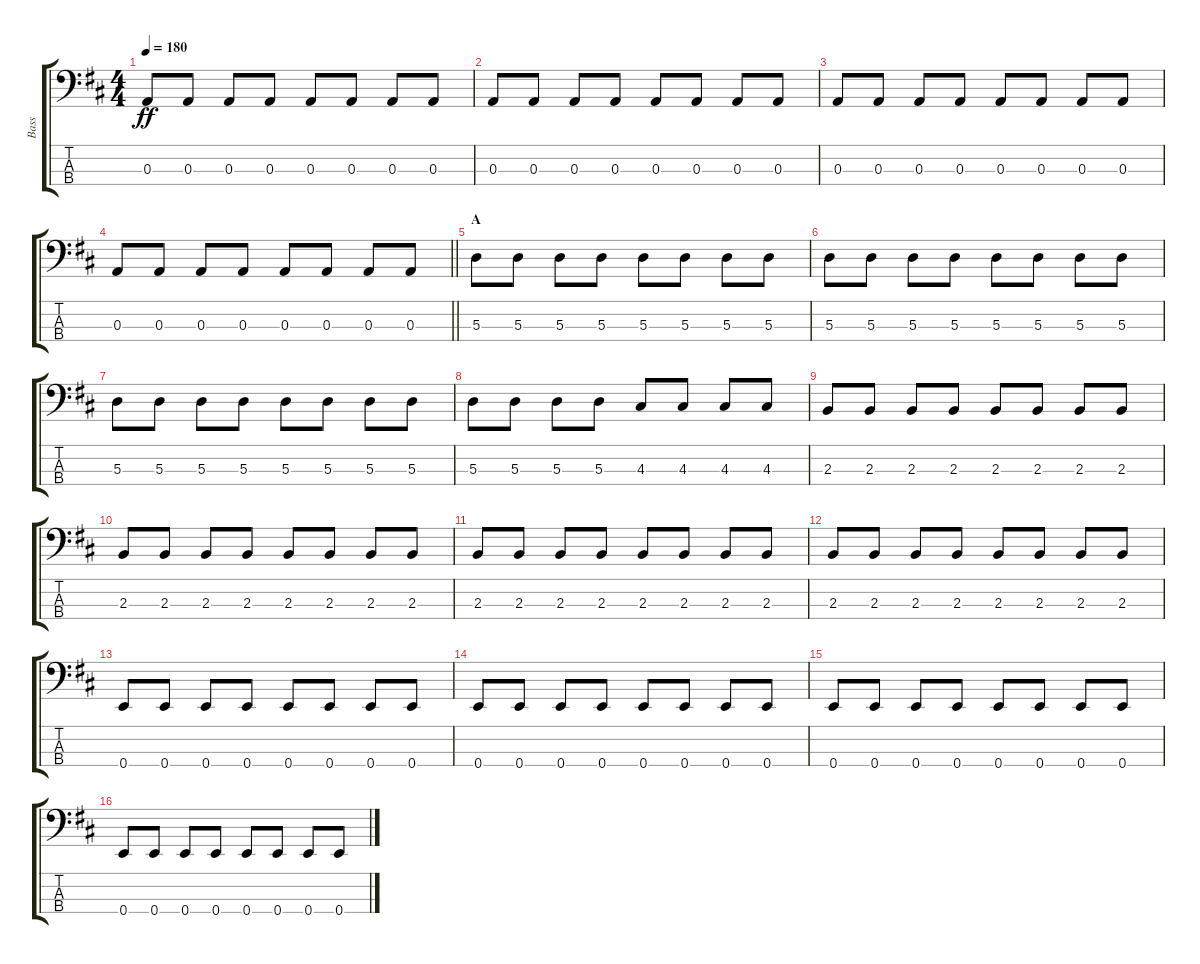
\track ("Bass" "Bass") {instrument electricbasspick}
\staff {score tabs}
\tuning (G2 D2 A1 E1) {hide}
\ts (4 4)
\tempo 180
\clef f4
\ks d
0.3.8{dy ff} 0.3.8 0.3.8 0.3.8 0.3.8 0.3.8 0.3.8 0.3.8 |
0.3.8 0.3.8 0.3.8 0.3.8 0.3.8 0.3.8 0.3.8 0.3.8 |
0.3.8 0.3.8 0.3.8 0.3.8 0.3.8 0.3.8 0.3.8 0.3.8 |
\barLineRight lightlight
0.3.8 0.3.8 0.3.8 0.3.8 0.3.8 0.3.8 0.3.8 0.3.8 |
\section ("" "A")
5.3.8 5.3.8 5.3.8 5.3.8 5.3.8 5.3.8 5.3.8 5.3.8 |
5.3.8 5.3.8 5.3.8 5.3.8 5.3.8 5.3.8 5.3.8 5.3.8 |
5.3.8 5.3.8 5.3.8 5.3.8 5.3.8 5.3.8 5.3.8 5.3.8 |
5.3.8 5.3.8 5.3.8 5.3.8 4.3.8 4.3.8 4.3.8 4.3.8 |
2.3.8 2.3.8 2.3.8 2.3.8 2.3.8 2.3.8 2.3.8 2.3.8 |
2.3.8 2.3.8 2.3.8 2.3.8 2.3.8 2.3.8 2.3.8 2.3.8 |
2.3.8 2.3.8 2.3.8 2.3.8 2.3.8 2.3.8 2.3.8 2.3.8 |
2.3.8 2.3.8 2.3.8 2.3.8 2.3.8 2.3.8 2.3.8 2.3.8 |
0.4.8 0.4.8 0.4.8 0.4.8 0.4.8 0.4.8 0.4.8 0.4.8 |
0.4.8 0.4.8 0.4.8 0.4.8 0.4.8 0.4.8 0.4.8 0.4.8 |
0.4.8 0.4.8 0.4.8 0.4.8 0.4.8 0.4.8 0.4.8 0.4.8 |
0.4.8 0.4.8 0.4.8 0.4.8 0.4.8 0.4.8 0.4.8 0.4.8
